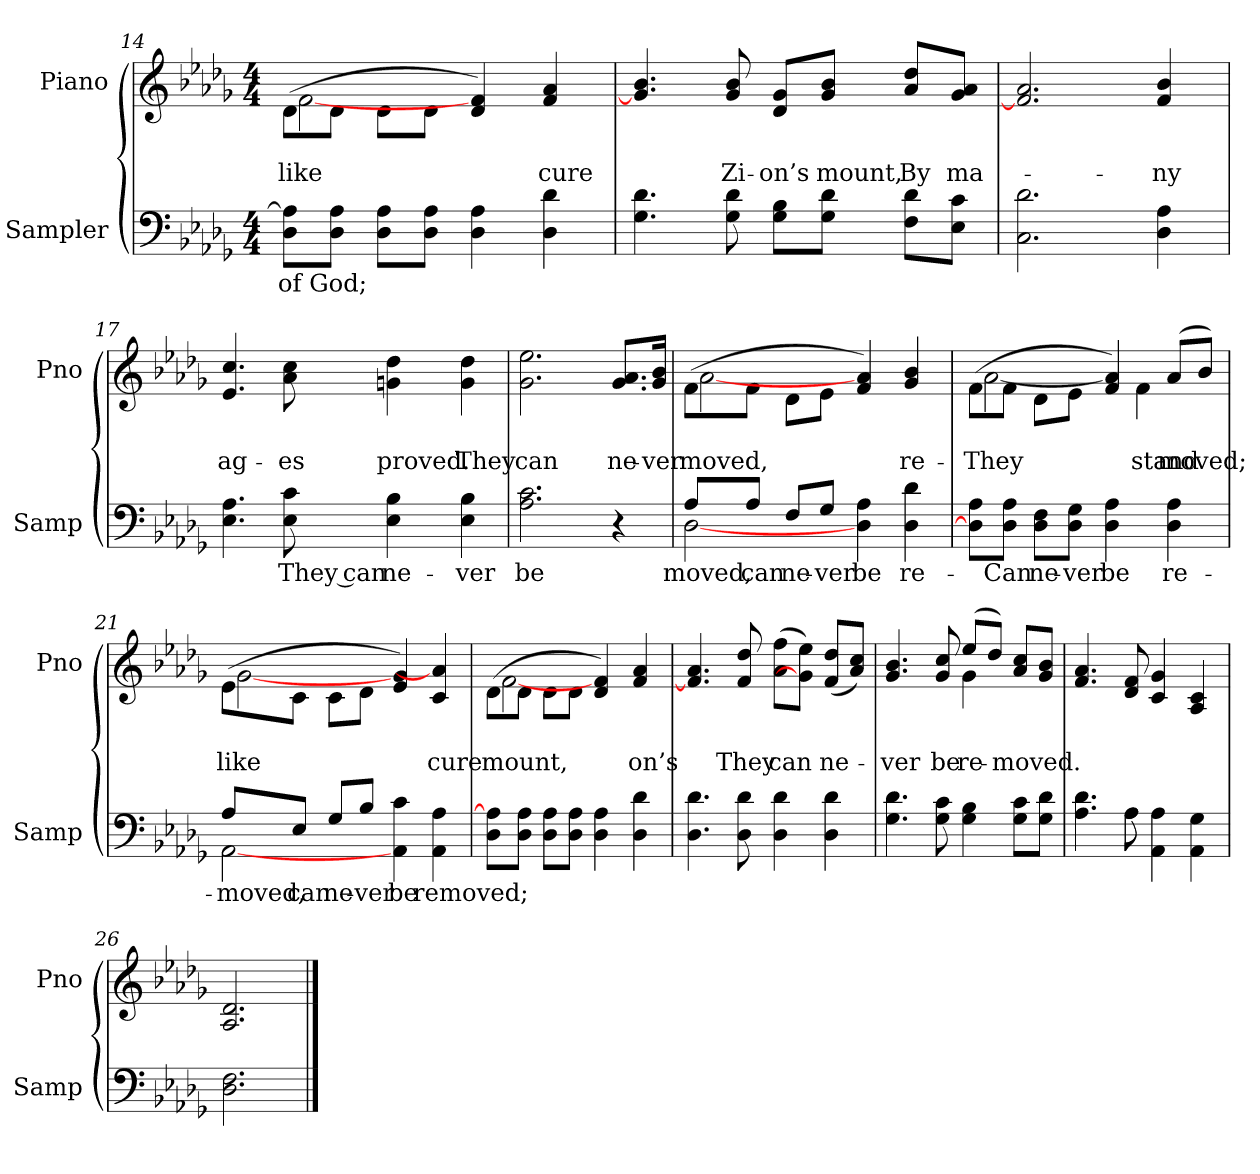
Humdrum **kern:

**kern	**text	**kern	**text	**text
*part2	*part2	*part1	*part1	*part1
*staff2	*staff2	*staff1	*staff1	*staff1
*I"Sampler	*	*I"Piano	*	*
*I'Samp	*	*I'Pno	*	*
*clefF4	*	*clefG2	*	*
*k[b-e-a-d-g-]	*	*k[b-e-a-d-g-]	*	*
*D-:	*	*D-:	*	*
*M4/4	*	*M4/4	*	*
=14	=14	=14	=14	=14
*	*	*^	*	*
8D-\ 8A-]\L	of	(8d-\L	[2f	.	like
8D-\ 8A-\J	God;	8d-\J	.	.	.
8D-\ 8A-\L	.	8d-\L	.	.	.
8D-\ 8A-\J	.	8d-\J	.	.	.
4D- 4A-	.	4d- 4f)	2ryy	.	.
4D- 4d-	.	4f 4a-	.	.	-cure
*	*	*v	*v	*	*
=15	=15	=15	=15	=15
4.G- 4.d-	.	4.g-] 4.b-	.	.
8G- 8d-	.	8g- 8b-	.	Zi-
8G-\ 8B-\L	.	8d-/ 8g-/L	.	-on’s
8G-\ 8d-\J	.	8g-/ 8b-/J	.	mount,
8F\ 8d-\L	.	8a-/ 8dd-/L	.	By
8E-\ 8c\J	.	8g-/ 8a-/J	.	ma-
=16	=16	=16	=16	=16
2.C 2.d-	.	2.f] 2.a-	.	.
4D- 4A-	.	4f 4b-	.	-ny
=17	=17	=17	=17	=17
4.E- 4.A-	.	4.e- 4.cc	.	ag-
8E- 8c	They can	8a- 8cc	.	-es
4E- 4B-	ne-	4gn 4dd-	.	proved.
4E- 4B-	-ver	4g 4dd-	.	They
=18	=18	=18	=18	=18
2.A- 2.c	be	2.g- 2.ee-	.	can
4r	.	8.g-/ 8.a-/L	.	ne-
.	.	16g-/ 16b-/Jk	.	-ver
=19	=19	=19	=19	=19
*^	*	*^	*	*
8A-/L	[2D-	-moved,	(8f\L	[2a-	.	-moved,
8A-/J	.	can	8f\J	.	.	.
8F/L	.	ne-	8d-\L	.	.	.
8G-/J	.	-ver	8e-\J	.	.	.
4D- 4A-	2ryy	be	4f 4a-)	2ryy	.	.
4D- 4d-	.	re-	4g- 4b-	.	.	re-
*v	*v	*	*	*	*	*
=20	=20	=20	=20	=20	=20
8D-]\ 8A-\L	.	(8f\L	[2a-	.	They
8D-\ 8A-\J	Can	8f\J	.	.	.
8D-\ 8F\L	ne-	8d-\L	.	.	.
8D-\ 8G-\J	-ver	8e-\J	.	.	.
4D- 4A-	be	4f 4a-])	8ryy	.	.
.	.	.	4f	.	stand
4D- 4A-	re-	(8a-/L	.	.	-moved;
.	.	8b-/J)	8ryy	.	.
=21	=21	=21	=21	=21	=21
*^	*	*	*	*	*
8A-/L	[2AA-	-moved,	(8e-\L	[2g-	.	like
8E-/J	.	can	8c\J	.	.	.
8G-/L	.	ne-	8c\L	.	.	.
8B-/J	.	-ver	8d-\J	.	.	.
4AA- 4c	2ryy	be	4e- 4g-)	2ryy	.	.
4AA- 4A-	.	removed;	4c 4a-]	.	.	-cure
*v	*v	*	*	*	*	*
=22	=22	=22	=22	=22	=22
8D-\ 8A-]\L	.	(8d-\L	[2f	.	mount,
8D-\ 8A-\J	.	8d-\J	.	.	.
8D-\ 8A-\L	.	8d-\L	.	.	.
8D-\ 8A-\J	.	8d-\J	.	.	.
4D- 4A-	.	4d- 4f)	2ryy	.	.
4D- 4d-	.	4f 4a-	.	.	-on’s
*	*	*v	*v	*	*
=23	=23	=23	=23	=23
4.D- 4.d-	.	4.f] 4.a-	.	.
8D- 8d-	.	8f 8dd-	.	They
4D- 4d-	.	(8a-\ 8ff\L	.	can
.	.	8g-]\ 8ee-\J)	.	.
4D- 4d-	.	(8f/ 8dd-/L	.	ne-
.	.	8a-/ 8cc/J)	.	.
=24	=24	=24	=24	=24
*	*	*^	*	*
4.G- 4.d-	.	4.g- 4.b-	2ryy	.	-ver
8G- 8c	.	8g- 8cc	.	.	be
4G- 4B-	.	(8ee-/L	4g-	.	re-
.	.	8dd-/J)	.	.	.
8G-\ 8c\L	.	8a-/ 8cc/L	4ryy	.	-moved.
8G-\ 8d-\J	.	8g-/ 8b-/J	.	.	.
*	*	*v	*v	*	*
=25	=25	=25	=25	=25
*^	*	*	*	*
4.A- 4.d-	4.ryy	.	4.f 4.a-	.	.
8A-\	8A-	.	8d- 8f	.	.
4AA- 4A-	2ryy	.	4c 4g-	.	.
4AA- 4G-	.	.	4A- 4c	.	.
*v	*v	*	*	*	*
=26	=26	=26	=26	=26
2.D- 2.F	.	2.A- 2.d-	.	.
==	==	==	==	==
*-	*-	*-	*-	*-
